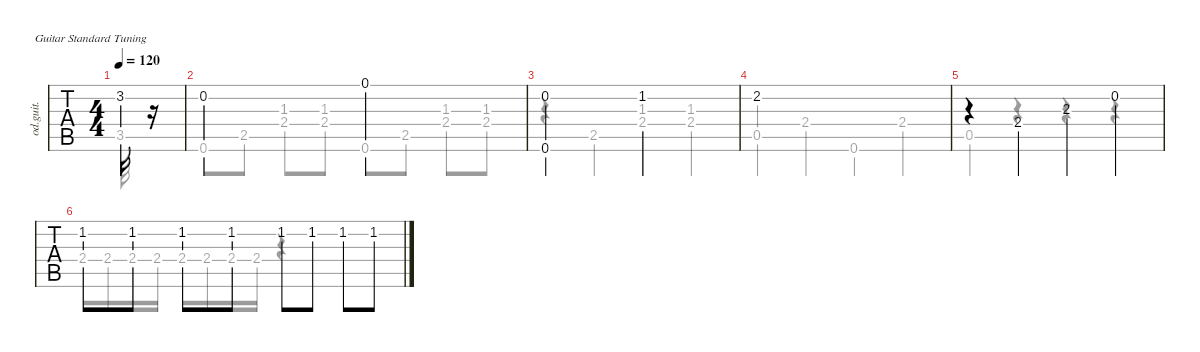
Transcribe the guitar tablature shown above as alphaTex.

\defaultSystemsLayout 4
\hideDynamics
\bracketExtendMode nobrackets
\otherSystemsTrackNameOrientation horizontal
\track ("Overdriven Guitar" "od.guit.") {instrument overdrivenguitar}
\staff {tabs}
\tuning (E4 B3 G3 D3 A2 E2)
\voice
\ts (4 4)
\tempo 120
\clef g2
\ks c
3.2.16{dy mf instrument overdrivenguitar} r.16 |
0.2.2{beam Up} 0.1.2{beam Up} |
(0.6 0.2).2{beam Up} 1.2.2{beam Up} |
2.2{acc #}.1{beam Up} |
r.4{beam Up} 2.4.4{beam Up} 2.3.4{beam Up} 0.2.4{beam Up} |
1.2.8{beam Up} 1.2.8{beam Up} 1.2.8{beam Up} 1.2.8{beam Up} 1.2.8{beam Up} 1.2.8{beam Up} 1.2.8{beam Up} 1.2.8{beam Up} |
\voice
\clef g2
\ottava regular
\simile none
\ks c
|
0.6.8{beam Down} 2.5.8{beam Down} (2.4 1.3{acc #}).8{beam Down} (2.4 1.3{acc #}).8{beam Down} 0.6.8{beam Down} 2.5.8{beam Down} (2.4 1.3{acc #}).8{beam Down} (2.4 1.3{acc #}).8{beam Down} |
r.4{beam Down} 2.5.4{beam Down} (2.4 1.3{acc #}).4{beam Down} (2.4 1.3{acc #}).4{beam Down} |
0.5.4{beam Down} 2.4.4{beam Down} 0.6.4{beam Down} 2.4.4{beam Down} |
0.5.4{beam Down} r.4{beam Down} r.4{beam Down} r.4{beam Down} |
2.4.16{beam Down} 2.4.16{beam Down} 2.4.16{beam Down} 2.4.16{beam Down} 2.4.16{beam Down} 2.4.16{beam Down} 2.4.16{beam Down} 2.4.16{beam Down} r.4{beam Down} |
\voice
\clef g2
\ottava regular
\simile none
\ks c
3.5.64{dy mf} |
|
|
|
|
|
